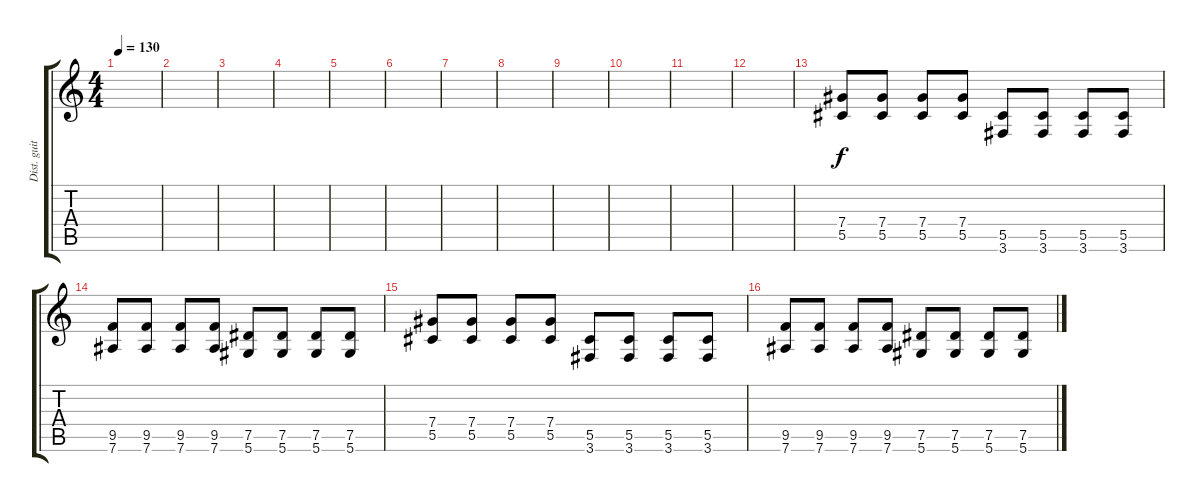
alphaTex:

\track ("Dist. guitar" "Dist. guit") {instrument overdrivenguitar}
\staff {score tabs}
\tuning (Eb4 Bb3 Gb3 Db3 Ab2 Eb2) {hide}
\ts (4 4)
\tempo 130
\clef g2
\ks c
|
|
|
|
|
|
|
|
|
|
|
|
(7.4 5.5).8 (7.4 5.5).8 (7.4 5.5).8 (7.4 5.5).8 (5.5 3.6).8 (5.5 3.6).8 (5.5 3.6).8 (5.5 3.6).8 |
(9.5 7.6).8 (9.5 7.6).8 (9.5 7.6).8 (9.5 7.6).8 (7.5 5.6).8 (7.5 5.6).8 (7.5 5.6).8 (7.5 5.6).8 |
(7.4 5.5).8 (7.4 5.5).8 (7.4 5.5).8 (7.4 5.5).8 (5.5 3.6).8 (5.5 3.6).8 (5.5 3.6).8 (5.5 3.6).8 |
(9.5 7.6).8 (9.5 7.6).8 (9.5 7.6).8 (9.5 7.6).8 (7.5 5.6).8 (7.5 5.6).8 (7.5 5.6).8 (7.5 5.6).8
